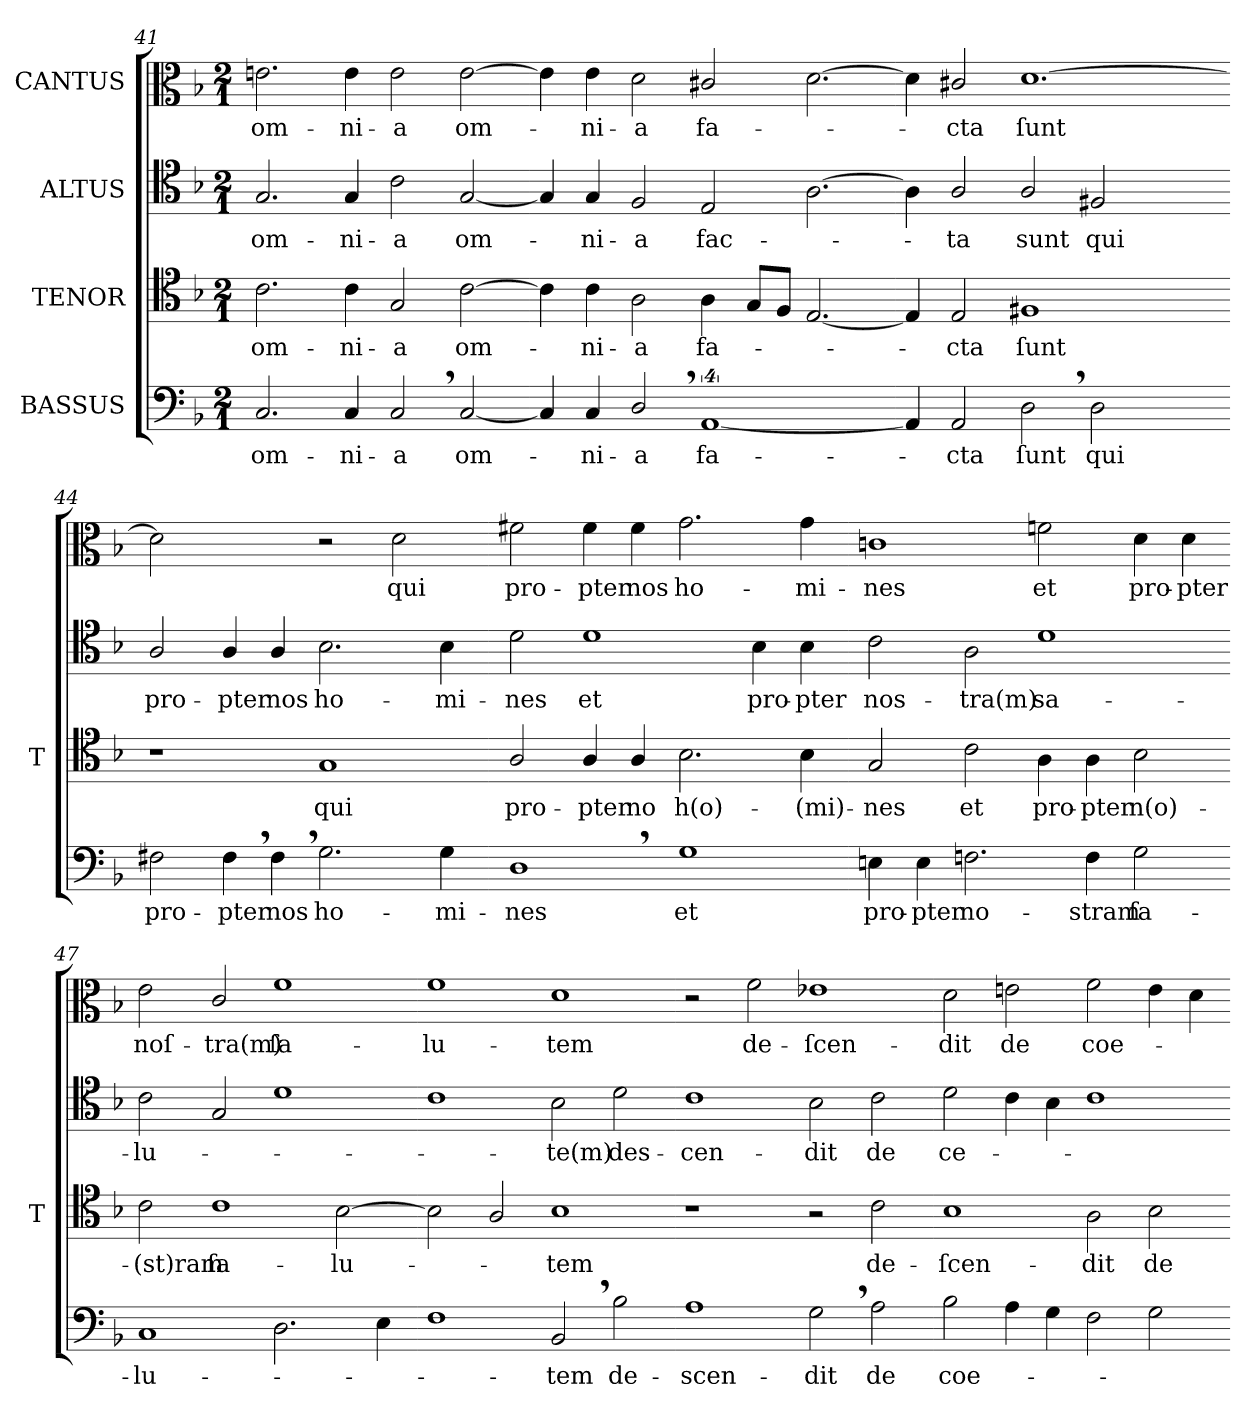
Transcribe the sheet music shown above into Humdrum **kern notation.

**kern	**text	**kern	**text	**kern	**text	**kern	**text
*part4	*part4	*part3	*part3	*part2	*part2	*part1	*part1
*staff4	*staff4	*staff3	*staff3	*staff2	*staff2	*staff1	*staff1
*I"BASSUS	*	*I"TENOR	*	*I"ALTUS	*	*I"CANTUS	*
*	*	*I'T	*	*	*	*	*
*clefF4	*	*clefC4	*	*clefC4	*	*clefC3	*
*k[b-]	*	*k[b-]	*	*k[b-]	*	*k[b-]	*
*M2/1	*	*M2/1	*	*M2/1	*	*M2/1	*
=41	=41	=41	=41	=41	=41	=41	=41
2.C/	om-	2.c\	om-	2.G/	om-	2.en\	om-
4C/	-ni-	4c\	-ni-	4G/	-ni-	4e\	-ni-
2C,/	-a	2G/	-a	2c\	-a	2e\	-a
[2C/	om-	[2c\	om-	[2G/	om-	[2e\	om-
=42-	=42-	=42-	=42-	=42-	=42-	=42-	=42-
4C/]	.	4c\]	.	4G/]	.	4e\]	.
4C/	-ni-	4c\	-ni-	4G/	-ni-	4e\	-ni-
2D,/	-a	2A\	-a	2F/	-a	2d\	-a
[4%5AA	fa-	4A\	fa-	2E/	fac-	2c#X/	fa-
.	.	8G/L	.	.	.	.	.
.	.	8F/J	.	.	.	.	.
.	.	[2.E/	.	[2.A\	.	[2.d\	.
=43-	=43-	=43-	=43-	=43-	=43-	=43-	=43-
4AA]	.	4E/]	.	4A\]	.	4d\]	.
2AA/	-cta	2E/	-cta	2A/	-ta	2c#X/	cta
2D,\	ſunt	1F#X	ſunt	2A/	sunt	[1.d	ſunt
2D\	qui	.	.	2F#X/	qui	.	.
2ryy	.	2ryy	.	2ryy	.	.	.
=44-	=44-	=44-	=44-	=44-	=44-	=44-	=44-
2F#X\	pro-	1r	.	2A/	pro-	2d]	.
4F#,\	-pter	.	.	4A/	-pter	2ryy	.
4F#,\	nos	.	.	4A/	nos	.	.
2.G\	ho-	1G	qui	2.B-\	ho-	2r	.
.	.	.	.	.	.	2d\	qui
4G\	-mi-	.	.	4B-\	-mi-	.	.
=45-	=45-	=45-	=45-	=45-	=45-	=45-	=45-
1D,	-nes	2A/	pro-	2d\	-nes	2f#X\	pro-
.	.	4A/	-pter	1d	et	4f#\	-pter
.	.	4A/	no	.	.	4f#\	nos
1G	et	2.B-\	h(o)-	.	.	2.g\	ho-
.	.	.	.	4B-\	pro-	.	.
.	.	4B-\	-(mi)-	4B-\	-pter	4g\	-mi-
=46-	=46-	=46-	=46-	=46-	=46-	=46-	=46-
4En\	pro-	2G/	-nes	2c\	nos-	1cn	-nes
4E\	-pter	.	.	.	.	.	.
2.Fn\	no-	2c\	et	2A\	-tra(m)	.	.
.	.	4A\	pro-	1d	sa-	2fn\	et
4F\	-stram	4A\	-pter	.	.	.	.
2G\	ſa-	2B-\	n(o)-	.	.	4d\	pro-
.	.	.	.	.	.	4d\	-pter
=47-	=47-	=47-	=47-	=47-	=47-	=47-	=47-
1C	-lu-	2c\	-(st)ram	2c\	-lu-	2e\	noſ-
.	.	1c	ſa-	2G/	.	2c/	-tra(m)
2.D\	.	.	.	1d	.	1f	ſa-
.	.	[2B-\	-lu-	.	.	.	.
4E\	.	.	.	.	.	.	.
=48-	=48-	=48-	=48-	=48-	=48-	=48-	=48-
1F	.	2B-\]	.	1c	.	1f	-lu-
.	.	2A/	.	.	.	.	.
2BB-,/	-tem	1B-	-tem	2B-\	-te(m)	1d	-tem
2B-\	de-	.	.	2d\	des-	.	.
=49-	=49-	=49-	=49-	=49-	=49-	=49-	=49-
1A	-scen-	1r	.	1c	-cen-	2r	.
.	.	.	.	.	.	2f\	de-
2G,\	-dit	2r	.	2B-\	-dit	1e-X	-ſcen-
2A\	de	2c\	de-	2c\	de	.	.
=50-	=50-	=50-	=50-	=50-	=50-	=50-	=50-
2B-\	coe-	1B-	-ſcen-	2d\	ce-	2d\	-dit
4A\	.	.	.	4c\	.	2en\	de
4G\	.	.	.	4B-\	.	.	.
2F\	.	2A\	-dit	1c	.	2f\	coe-
2G\	.	2B-\	de	.	.	4e\	.
.	.	.	.	.	.	4d\	.
=-	=-	=-	=-	=-	=-	=-	=-
*-	*-	*-	*-	*-	*-	*-	*-
